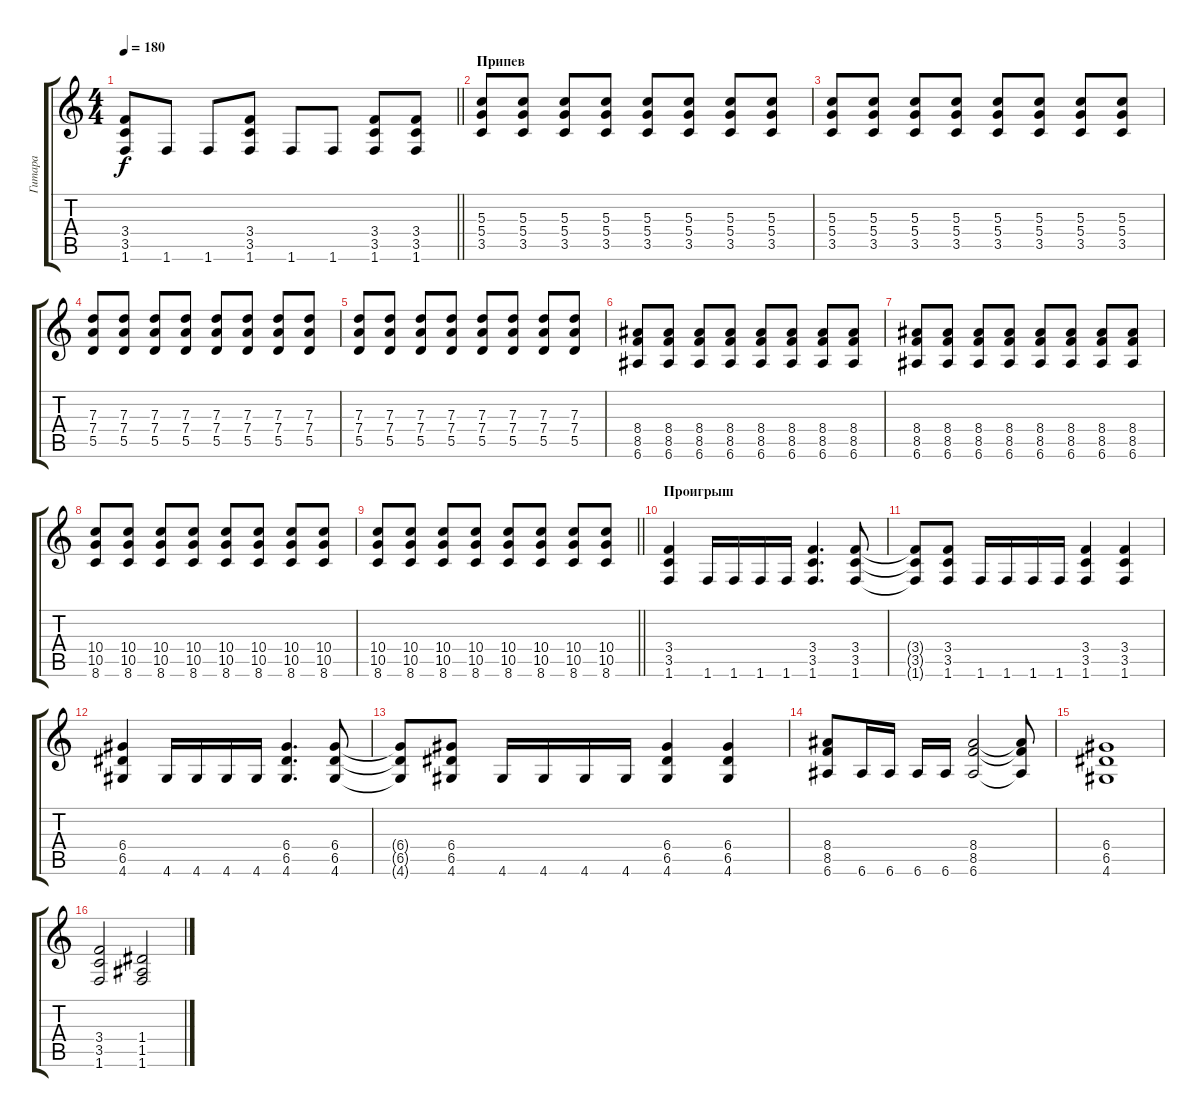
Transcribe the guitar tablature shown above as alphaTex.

\track ("Гитара" "Гитара") {instrument distortionguitar}
\staff {score tabs}
\tuning (E4 B3 G3 D3 A2 E2) {hide}
\ts (4 4)
\tempo 180
\clef g2
\barLineRight lightlight
\ks c
(3.4 3.5 1.6).8{dy f} 1.6.8 1.6.8 (3.4 3.5 1.6).8 1.6.8 1.6.8 (3.4 3.5 1.6).8 (3.4 3.5 1.6).8 |
\section ("" "Припев")
(5.3 5.4 3.5).8 (5.3 5.4 3.5).8 (5.3 5.4 3.5).8 (5.3 5.4 3.5).8 (5.3 5.4 3.5).8 (5.3 5.4 3.5).8 (5.3 5.4 3.5).8 (5.3 5.4 3.5).8 |
(5.3 5.4 3.5).8 (5.3 5.4 3.5).8 (5.3 5.4 3.5).8 (5.3 5.4 3.5).8 (5.3 5.4 3.5).8 (5.3 5.4 3.5).8 (5.3 5.4 3.5).8 (5.3 5.4 3.5).8 |
(7.3 7.4 5.5).8 (7.3 7.4 5.5).8 (7.3 7.4 5.5).8 (7.3 7.4 5.5).8 (7.3 7.4 5.5).8 (7.3 7.4 5.5).8 (7.3 7.4 5.5).8 (7.3 7.4 5.5).8 |
(7.3 7.4 5.5).8 (7.3 7.4 5.5).8 (7.3 7.4 5.5).8 (7.3 7.4 5.5).8 (7.3 7.4 5.5).8 (7.3 7.4 5.5).8 (7.3 7.4 5.5).8 (7.3 7.4 5.5).8 |
(8.4 8.5 6.6).8 (8.4 8.5 6.6).8 (8.4 8.5 6.6).8 (8.4 8.5 6.6).8 (8.4 8.5 6.6).8 (8.4 8.5 6.6).8 (8.4 8.5 6.6).8 (8.4 8.5 6.6).8 |
(8.4 8.5 6.6).8 (8.4 8.5 6.6).8 (8.4 8.5 6.6).8 (8.4 8.5 6.6).8 (8.4 8.5 6.6).8 (8.4 8.5 6.6).8 (8.4 8.5 6.6).8 (8.4 8.5 6.6).8 |
(10.4 10.5 8.6).8 (10.4 10.5 8.6).8 (10.4 10.5 8.6).8 (10.4 10.5 8.6).8 (10.4 10.5 8.6).8 (10.4 10.5 8.6).8 (10.4 10.5 8.6).8 (10.4 10.5 8.6).8 |
\barLineRight lightlight
(10.4 10.5 8.6).8 (10.4 10.5 8.6).8 (10.4 10.5 8.6).8 (10.4 10.5 8.6).8 (10.4 10.5 8.6).8 (10.4 10.5 8.6).8 (10.4 10.5 8.6).8 (10.4 10.5 8.6).8 |
\section ("" "Проигрыш")
(3.4 3.5 1.6).4 1.6.16 1.6.16 1.6.16 1.6.16 (3.4 3.5 1.6).4{d} (3.4 3.5 1.6).8 |
(3.4{t} 3.5{t} 1.6{t}).8 (3.4 3.5 1.6).8 1.6.16 1.6.16 1.6.16 1.6.16 (3.4 3.5 1.6).4 (3.4 3.5 1.6).4 |
(6.4 6.5 4.6).4 4.6.16 4.6.16 4.6.16 4.6.16 (6.4 6.5 4.6).4{d} (6.4 6.5 4.6).8 |
(6.4{t} 6.5{t} 4.6{t}).8 (6.4 6.5 4.6).8 4.6.16 4.6.16 4.6.16 4.6.16 (6.4 6.5 4.6).4 (6.4 6.5 4.6).4 |
(8.4 8.5 6.6).8 6.6.16 6.6.16 6.6.16 6.6.16 (8.4 8.5 6.6).2 (8.4{t} 8.5{t} 6.6{t}).8 |
(6.4 6.5 4.6).1 |
(3.4 3.5 1.6).2 (1.4 1.5 1.6).2
